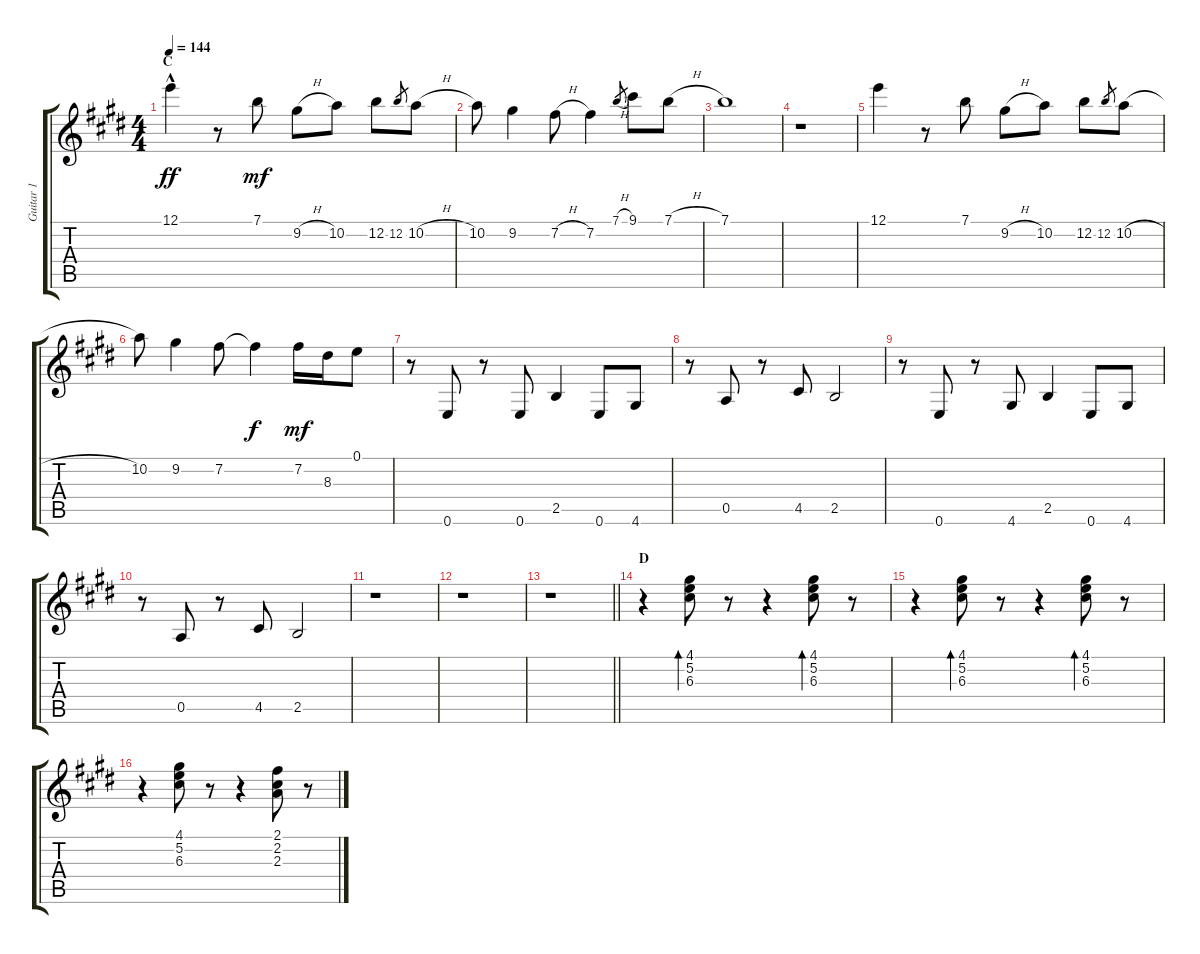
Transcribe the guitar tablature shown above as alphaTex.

\track ("Guitar 1" "Guitar 1") {instrument acousticguitarnylon}
\staff {score tabs}
\tuning (E4 B3 G3 D3 A2 E2) {hide}
\ts (4 4)
\section ("" "C")
\tempo 144
\clef g2
\ks e
12.1{hac}.4{dy ff} r.8 7.1.8{dy mf} 9.2{h}.8 10.2.8 12.2.8 12.2.8{gr} 10.2{h}.8 |
10.2.8 9.2.4 7.2{h}.8 7.2.4 7.1{h}.8{gr} 9.1.8 7.1{h}.8 |
7.1.1 |
r.1 |
12.1.4 r.8 7.1.8 9.2{h}.8 10.2.8 12.2.8 12.2.8{gr} 10.2{h}.8 |
10.2.8 9.2.4 7.2.8 7.2{t}.4{dy f} 7.2.16{dy mf} 8.3.16 0.1.8 |
r.8 0.6.8 r.8 0.6.8 2.5.4 0.6.8 4.6.8 |
r.8 0.5.8 r.8 4.5.8 2.5.2 |
r.8 0.6.8 r.8 4.6.8 2.5.4 0.6.8 4.6.8 |
r.8 0.5.8 r.8 4.5.8 2.5.2 |
r.1 |
r.1 |
\barLineRight lightlight
r.1 |
\section ("" "D")
r.4 (4.1 5.2 6.3).8{bd 240} r.8 r.4 (4.1 5.2 6.3).8{bd 240} r.8 |
r.4 (4.1 5.2 6.3).8{bd 240} r.8 r.4 (4.1 5.2 6.3).8{bd 240} r.8 |
r.4 (4.1 5.2 6.3).8 r.8 r.4 (2.1 2.2 2.3).8 r.8
